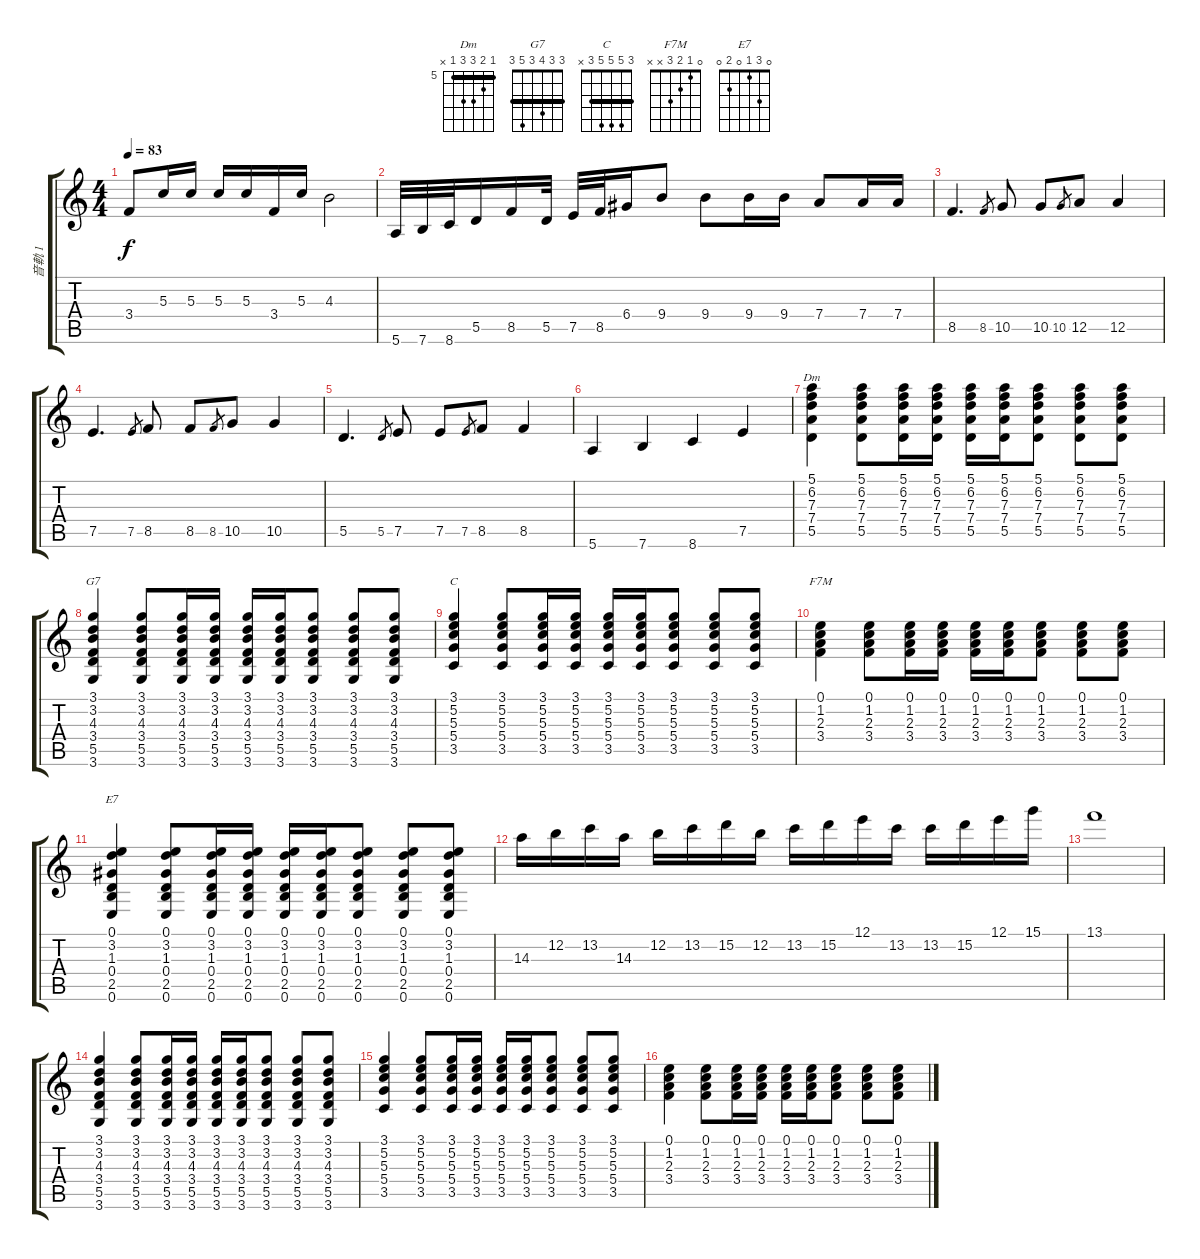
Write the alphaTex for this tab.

\track ("音軌 1" "音軌 1") {instrument electricguitarjazz}
\staff {score tabs}
\tuning (E4 B3 G3 D3 A2 E2) {hide}
\chord ("Dm" 5 6 7 7 5 x) {firstfret 5 barre 5}
\chord ("G7" 3 3 4 3 5 3) {barre 3}
\chord ("C" 3 5 5 5 3 x) {barre 3}
\chord ("F7M" 0 1 2 3 x x)
\chord ("E7" 0 3 1 0 2 0)
\ts (4 4)
\tempo 83
\clef g2
\ks c
3.4.8{dy f} 5.3.16 5.3.16 5.3.16 5.3.16 3.4.16 5.3.16 4.3.2 |
5.6.32 7.6.32 8.6.32 5.5.16 8.5.16 5.5.32 7.5.32 8.5.32 6.4.16 9.4.8 9.4.8 9.4.16 9.4.16 7.4.8 7.4.16 7.4.16 |
8.5.4{d} 8.5.8{gr} 10.5.8 10.5.8 10.5.8{gr} 12.5.8 12.5.4 |
7.5.4{d} 7.5.8{gr} 8.5.8 8.5.8 8.5.8{gr} 10.5.8 10.5.4 |
5.5.4{d} 5.5.8{gr} 7.5.8 7.5.8 7.5.8{gr} 8.5.8 8.5.4 |
5.6.4 7.6.4 8.6.4 7.5.4 |
(5.1 6.2 7.3 7.4 5.5).4{ch "Dm"} (5.1 6.2 7.3 7.4 5.5).8 (5.1 6.2 7.3 7.4 5.5).16 (5.1 6.2 7.3 7.4 5.5).16 (5.1 6.2 7.3 7.4 5.5).16 (5.1 6.2 7.3 7.4 5.5).16 (5.1 6.2 7.3 7.4 5.5).8 (5.1 6.2 7.3 7.4 5.5).8 (5.1 6.2 7.3 7.4 5.5).8 |
(3.1 3.2 4.3 3.4 5.5 3.6).4{ch "G7"} (3.1 3.2 4.3 3.4 5.5 3.6).8 (3.1 3.2 4.3 3.4 5.5 3.6).16 (3.1 3.2 4.3 3.4 5.5 3.6).16 (3.1 3.2 4.3 3.4 5.5 3.6).16 (3.1 3.2 4.3 3.4 5.5 3.6).16 (3.1 3.2 4.3 3.4 5.5 3.6).8 (3.1 3.2 4.3 3.4 5.5 3.6).8 (3.1 3.2 4.3 3.4 5.5 3.6).8 |
(3.1 5.2 5.3 5.4 3.5).4{ch "C"} (3.1 5.2 5.3 5.4 3.5).8 (3.1 5.2 5.3 5.4 3.5).16 (3.1 5.2 5.3 5.4 3.5).16 (3.1 5.2 5.3 5.4 3.5).16 (3.1 5.2 5.3 5.4 3.5).16 (3.1 5.2 5.3 5.4 3.5).8 (3.1 5.2 5.3 5.4 3.5).8 (3.1 5.2 5.3 5.4 3.5).8 |
(0.1 1.2 2.3 3.4).4{ch "F7M"} (0.1 1.2 2.3 3.4).8 (0.1 1.2 2.3 3.4).16 (0.1 1.2 2.3 3.4).16 (0.1 1.2 2.3 3.4).16 (0.1 1.2 2.3 3.4).16 (0.1 1.2 2.3 3.4).8 (0.1 1.2 2.3 3.4).8 (0.1 1.2 2.3 3.4).8 |
(0.1 3.2 1.3 0.4 2.5 0.6).4{ch "E7"} (0.1 3.2 1.3 0.4 2.5 0.6).8 (0.1 3.2 1.3 0.4 2.5 0.6).16 (0.1 3.2 1.3 0.4 2.5 0.6).16 (0.1 3.2 1.3 0.4 2.5 0.6).16 (0.1 3.2 1.3 0.4 2.5 0.6).16 (0.1 3.2 1.3 0.4 2.5 0.6).8 (0.1 3.2 1.3 0.4 2.5 0.6).8 (0.1 3.2 1.3 0.4 2.5 0.6).8 |
14.3.16 12.2.16 13.2.16 14.3.16 12.2.16 13.2.16 15.2.16 12.2.16 13.2.16 15.2.16 12.1.16 13.2.16 13.2.16 15.2.16 12.1.16 15.1.16 |
13.1.1 |
(3.1 3.2 4.3 3.4 5.5 3.6).4 (3.1 3.2 4.3 3.4 5.5 3.6).8 (3.1 3.2 4.3 3.4 5.5 3.6).16 (3.1 3.2 4.3 3.4 5.5 3.6).16 (3.1 3.2 4.3 3.4 5.5 3.6).16 (3.1 3.2 4.3 3.4 5.5 3.6).16 (3.1 3.2 4.3 3.4 5.5 3.6).8 (3.1 3.2 4.3 3.4 5.5 3.6).8 (3.1 3.2 4.3 3.4 5.5 3.6).8 |
(3.1 5.2 5.3 5.4 3.5).4 (3.1 5.2 5.3 5.4 3.5).8 (3.1 5.2 5.3 5.4 3.5).16 (3.1 5.2 5.3 5.4 3.5).16 (3.1 5.2 5.3 5.4 3.5).16 (3.1 5.2 5.3 5.4 3.5).16 (3.1 5.2 5.3 5.4 3.5).8 (3.1 5.2 5.3 5.4 3.5).8 (3.1 5.2 5.3 5.4 3.5).8 |
(0.1 1.2 2.3 3.4).4 (0.1 1.2 2.3 3.4).8 (0.1 1.2 2.3 3.4).16 (0.1 1.2 2.3 3.4).16 (0.1 1.2 2.3 3.4).16 (0.1 1.2 2.3 3.4).16 (0.1 1.2 2.3 3.4).8 (0.1 1.2 2.3 3.4).8 (0.1 1.2 2.3 3.4).8
